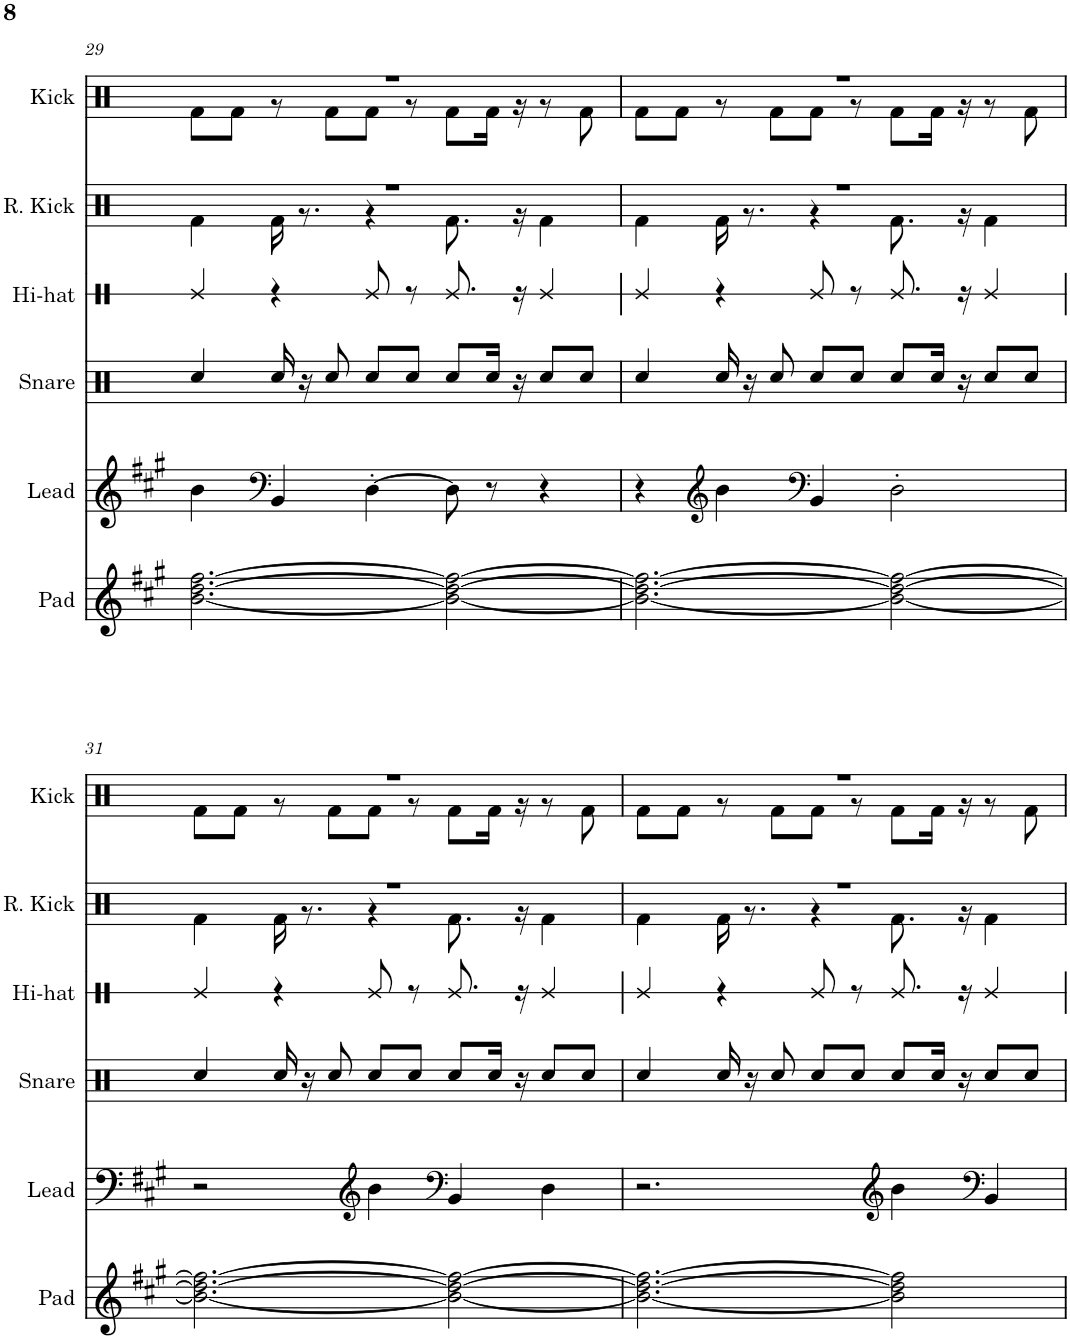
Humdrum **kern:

**kern	**kern	**kern	**kern	**kern	**kern
*part6	*part5	*part4	*part3	*part2	*part1
*staff6	*staff5	*staff4	*staff3	*staff2	*staff1
*I"Pad	*I"Lead	*I"Snare	*I"Hi-hat	*I"Reverb Kick	*I"Kick
*I'Pad	*I'Lead	*I'Snare	*I'Hi-hat	*I'R. Kick	*I'Kick
!!LO:PB:g=z
*clefG2	*clefG2	*clefX	*clefX	*clefX	*clefX
*k[f#c#g#]	*k[f#c#g#]	*k[f#c#g#]	*k[f#c#g#]	*k[f#c#g#]	*k[f#c#g#]
*M5/4	*M5/4	*M5/4	*M5/4	*M5/4	*M5/4
=29	=29	=29	=29	=29	=29
*	*	*	*	*^	*^
[2.b\ [2.dd\ [2.ff#\	4b\	4Rcc/	4Re/	4%5r	4Rf\	4%5r	8Rf\L
.	.	.	.	.	.	.	8Rf\J
*	*clefF4	*	*	*	*	*	*
.	4BB/	16Rcc/	4r	.	16Rf\	.	8r
.	.	16r	.	.	8.r	.	.
.	.	8Rcc/	.	.	.	.	8Rf\L
.	[4D'\	8Rcc/L	8Re/	.	4r	.	8Rf\J
.	.	8Rcc/J	8r	.	.	.	8r
2b\_ 2dd\_ 2ff#\_	8D\]	8Rcc/L	8.Re/	.	8.Rf\	.	8Rf\L
.	8r	16Rcc/Jk	.	.	.	.	16Rf\Jk
.	.	16r	16r	.	16r	.	16r
.	4r	8Rcc/L	4Re/	.	4Rf\	.	8r
.	.	8Rcc/J	.	.	.	.	8Rf\
=30	=30	=30	=30	=30	=30	=30	=30
2.b\_ 2.dd\_ 2.ff#\_	4r	4Rcc/	4Re/	4%5r	4Rf\	4%5r	8Rf\L
.	.	.	.	.	.	.	8Rf\J
*	*clefG2	*	*	*	*	*	*
.	4b\	16Rcc/	4r	.	16Rf\	.	8r
.	.	16r	.	.	8.r	.	.
.	.	8Rcc/	.	.	.	.	8Rf\L
*	*clefF4	*	*	*	*	*	*
.	4BB/	8Rcc/L	8Re/	.	4r	.	8Rf\J
.	.	8Rcc/J	8r	.	.	.	8r
2b\_ 2dd\_ 2ff#\_	2D'\	8Rcc/L	8.Re/	.	8.Rf\	.	8Rf\L
.	.	16Rcc/Jk	.	.	.	.	16Rf\Jk
.	.	16r	16r	.	16r	.	16r
.	.	8Rcc/L	4Re/	.	4Rf\	.	8r
.	.	8Rcc/J	.	.	.	.	8Rf\
!!LO:LB:g=z	!!
=31	=31	=31	=31	=31	=31	=31	=31
2.b\_ 2.dd\_ 2.ff#\_	2r	4Rcc/	4Re/	4%5r	4Rf\	4%5r	8Rf\L
.	.	.	.	.	.	.	8Rf\J
.	.	16Rcc/	4r	.	16Rf\	.	8r
.	.	16r	.	.	8.r	.	.
.	.	8Rcc/	.	.	.	.	8Rf\L
*	*clefG2	*	*	*	*	*	*
.	4b\	8Rcc/L	8Re/	.	4r	.	8Rf\J
.	.	8Rcc/J	8r	.	.	.	8r
*	*clefF4	*	*	*	*	*	*
2b\_ 2dd\_ 2ff#\_	4BB/	8Rcc/L	8.Re/	.	8.Rf\	.	8Rf\L
.	.	16Rcc/Jk	.	.	.	.	16Rf\Jk
.	.	16r	16r	.	16r	.	16r
.	4D\	8Rcc/L	4Re/	.	4Rf\	.	8r
.	.	8Rcc/J	.	.	.	.	8Rf\
=32	=32	=32	=32	=32	=32	=32	=32
2.b\_ 2.dd\_ 2.ff#\_	2.r	4Rcc/	4Re/	4%5r	4Rf\	4%5r	8Rf\L
.	.	.	.	.	.	.	8Rf\J
.	.	16Rcc/	4r	.	16Rf\	.	8r
.	.	16r	.	.	8.r	.	.
.	.	8Rcc/	.	.	.	.	8Rf\L
.	.	8Rcc/L	8Re/	.	4r	.	8Rf\J
.	.	8Rcc/J	8r	.	.	.	8r
*	*clefG2	*	*	*	*	*	*
2b\] 2dd\] 2ff#\]	4b\	8Rcc/L	8.Re/	.	8.Rf\	.	8Rf\L
.	.	16Rcc/Jk	.	.	.	.	16Rf\Jk
.	.	16r	16r	.	16r	.	16r
*	*clefF4	*	*	*	*	*	*
.	4BB/	8Rcc/L	4Re/	.	4Rf\	.	8r
.	.	8Rcc/J	.	.	.	.	8Rf\
*	*	*	*	*v	*v	*	*
*	*	*	*	*	*v	*v
=	=	=	=	=	=
*-	*-	*-	*-	*-	*-
